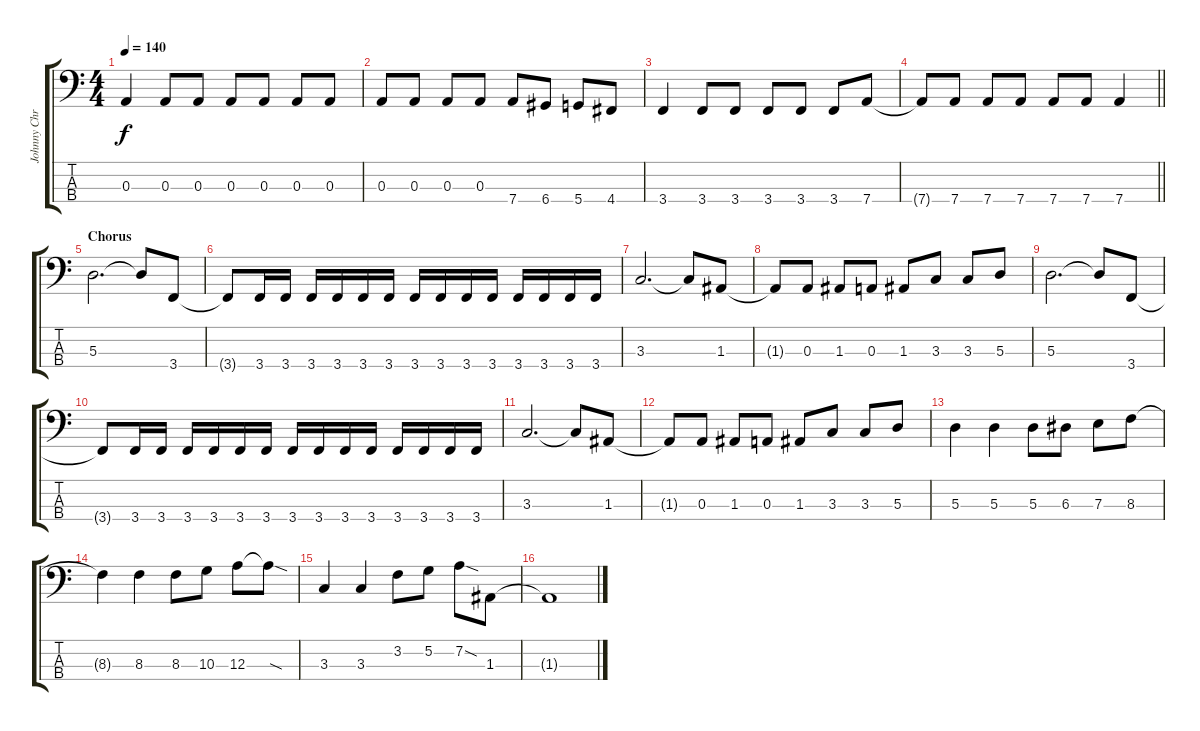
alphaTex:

\track ("Johnny Christ" "Johnny Chr") {instrument electricbasspick}
\staff {score tabs}
\tuning (G2 D2 A1 D1) {hide}
\ts (4 4)
\tempo 140
\clef f4
\ks c
0.3.4{dy f} 0.3.8 0.3.8 0.3.8 0.3.8 0.3.8 0.3.8 |
0.3.8 0.3.8 0.3.8 0.3.8 7.4.8 6.4.8 5.4.8 4.4.8 |
3.4.4 3.4.8 3.4.8 3.4.8 3.4.8 3.4.8 7.4.8 |
\barLineRight lightlight
7.4{t}.8 7.4.8 7.4.8 7.4.8 7.4.8 7.4.8 7.4.4 |
\section ("" "Chorus")
5.3.2{d} 5.3{t}.8 3.4.8 |
3.4{t}.8 3.4.16 3.4.16 3.4.16 3.4.16 3.4.16 3.4.16 3.4.16 3.4.16 3.4.16 3.4.16 3.4.16 3.4.16 3.4.16 3.4.16 |
3.3.2{d} 3.3{t}.8 1.3.8 |
1.3{t}.8 0.3.8 1.3.8 0.3.8 1.3.8 3.3.8 3.3.8 5.3.8 |
5.3.2{d} 5.3{t}.8 3.4.8 |
3.4{t}.8 3.4.16 3.4.16 3.4.16 3.4.16 3.4.16 3.4.16 3.4.16 3.4.16 3.4.16 3.4.16 3.4.16 3.4.16 3.4.16 3.4.16 |
3.3.2{d} 3.3{t}.8 1.3.8 |
1.3{t}.8 0.3.8 1.3.8 0.3.8 1.3.8 3.3.8 3.3.8 5.3.8 |
5.3.4 5.3.4 5.3.8 6.3.8 7.3.8 8.3.8 |
8.3{t}.4 8.3.4 8.3.8 10.3.8 12.3.8 12.3{sod t}.8 |
3.3.4 3.3.4 3.2.8 5.2.8 7.2{sod}.8 1.3.8 |
1.3{t}.1
